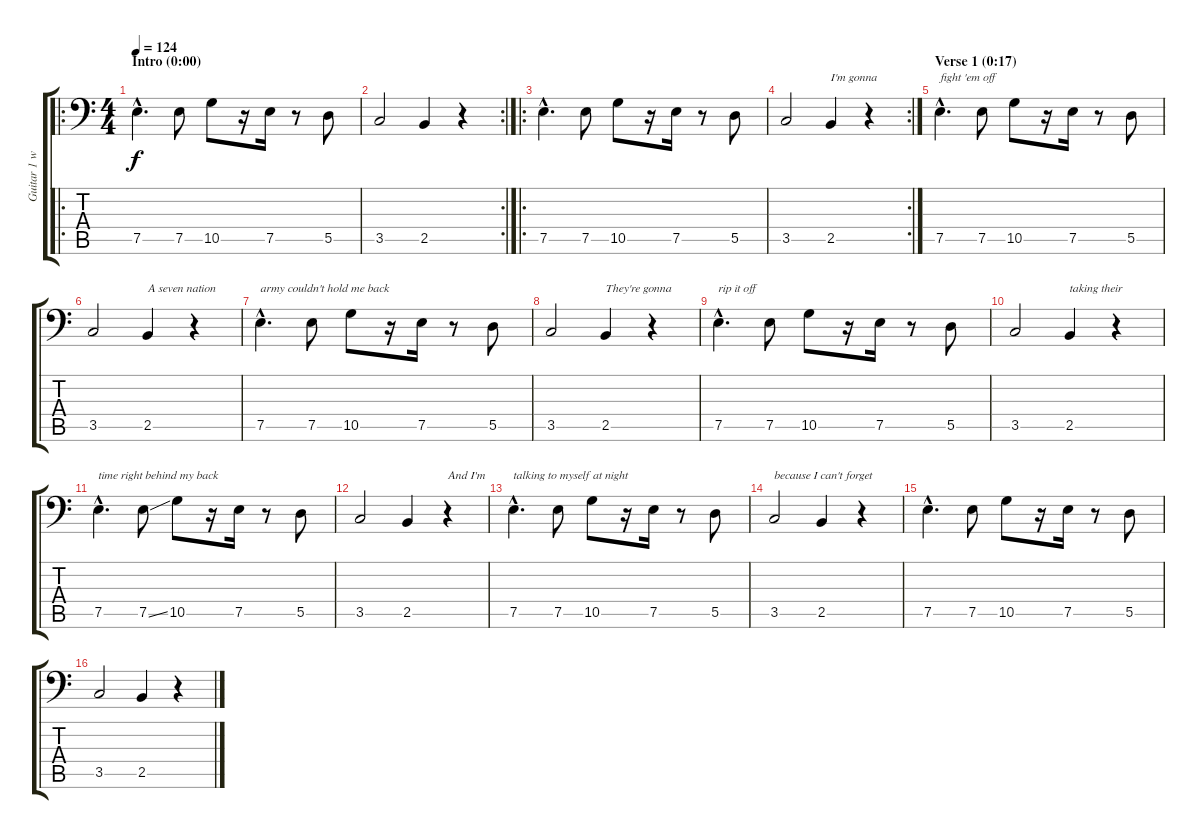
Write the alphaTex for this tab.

\track ("Guitar 1 w/ sub-octave (1 octave lower)" "Guitar 1 w") {instrument electricguitarmuted}
\staff {score tabs}
\tuning (E3 Db3 A2 E2 A1 E1) {hide}
\ro
\ts (4 4)
\section ("" "Intro (0:00)")
\tempo 124
\clef f4
\ks c
7.5{hac}.4{d dy f instrument electricguitarmuted} 7.5.8 10.5.8 r.16 7.5.16 r.8 5.5.8 |
\rc 2
3.5.2 2.5.4 r.4 |
\ro
7.5{hac}.4{d} 7.5.8 10.5.8 r.16 7.5.16 r.8 5.5.8 |
\rc 2
3.5.2 2.5.4{txt "I'm gonna"} r.4 |
\section ("" "Verse 1 (0:17)")
7.5{hac}.4{d txt "fight 'em off"} 7.5.8 10.5.8 r.16 7.5.16 r.8 5.5.8 |
3.5.2 2.5.4{txt "A seven nation"} r.4 |
7.5{hac}.4{d txt "army couldn't hold me back"} 7.5.8 10.5.8 r.16 7.5.16 r.8 5.5.8 |
3.5.2 2.5.4{txt "They're gonna"} r.4 |
7.5{hac}.4{d txt "rip it off"} 7.5.8 10.5.8 r.16 7.5.16 r.8 5.5.8 |
3.5.2 2.5.4{txt "taking their"} r.4 |
7.5{hac}.4{d txt "time right behind my back"} 7.5{ss}.8 10.5.8 r.16 7.5.16 r.8 5.5.8 |
3.5.2 2.5.4 r.4{txt "And I'm"} |
7.5{hac}.4{d txt "talking to myself at night"} 7.5.8 10.5.8 r.16 7.5.16 r.8 5.5.8 |
3.5.2{txt "because I can't forget"} 2.5.4 r.4 |
7.5{hac}.4{d} 7.5.8 10.5.8 r.16 7.5.16 r.8 5.5.8 |
3.5.2 2.5.4 r.4
